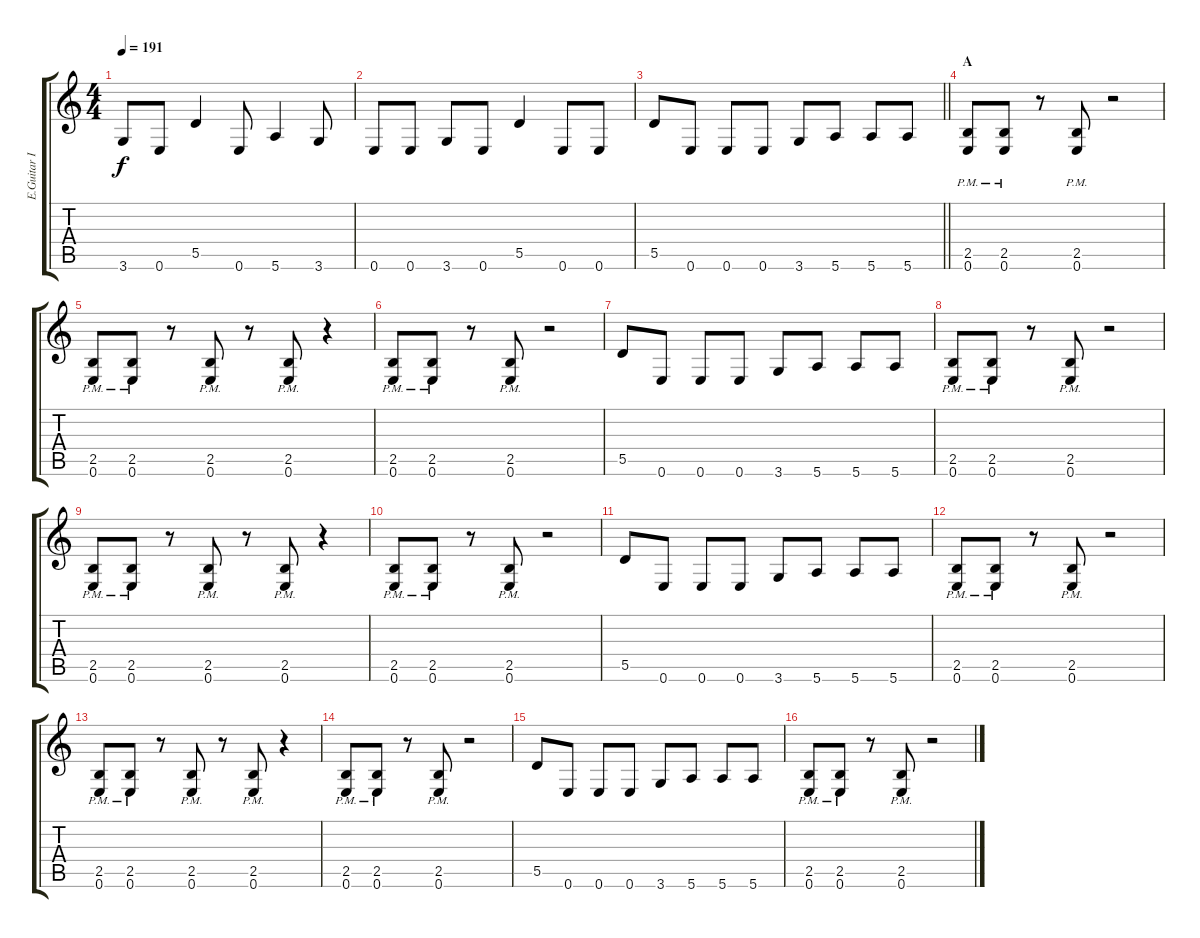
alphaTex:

\track ("E.Guitar II" "E.Guitar I") {instrument distortionguitar}
\staff {score tabs}
\tuning (E4 B3 G3 D3 A2 E2) {hide}
\ts (4 4)
\tempo 191
\clef g2
\ks c
3.6.8{dy f} 0.6.8 5.5.4 0.6.8 5.6.4 3.6.8 |
0.6.8 0.6.8 3.6.8 0.6.8 5.5.4 0.6.8 0.6.8 |
\barLineRight lightlight
5.5.8 0.6.8 0.6.8 0.6.8 3.6.8 5.6.8 5.6.8 5.6.8 |
\section ("" "A")
(2.5{pm} 0.6{pm}).8 (2.5{pm} 0.6{pm}).8 r.8 (2.5{pm} 0.6{pm}).8 r.2 |
(2.5{pm} 0.6{pm}).8 (2.5{pm} 0.6{pm}).8 r.8 (2.5{pm} 0.6{pm}).8 r.8 (2.5{pm} 0.6{pm}).8 r.4 |
(2.5{pm} 0.6{pm}).8 (2.5{pm} 0.6{pm}).8 r.8 (2.5{pm} 0.6{pm}).8 r.2 |
5.5.8 0.6.8 0.6.8 0.6.8 3.6.8 5.6.8 5.6.8 5.6.8 |
(2.5{pm} 0.6{pm}).8 (2.5{pm} 0.6{pm}).8 r.8 (2.5{pm} 0.6{pm}).8 r.2 |
(2.5{pm} 0.6{pm}).8 (2.5{pm} 0.6{pm}).8 r.8 (2.5{pm} 0.6{pm}).8 r.8 (2.5{pm} 0.6{pm}).8 r.4 |
(2.5{pm} 0.6{pm}).8 (2.5{pm} 0.6{pm}).8 r.8 (2.5{pm} 0.6{pm}).8 r.2 |
5.5.8 0.6.8 0.6.8 0.6.8 3.6.8 5.6.8 5.6.8 5.6.8 |
(2.5{pm} 0.6{pm}).8 (2.5{pm} 0.6{pm}).8 r.8 (2.5{pm} 0.6{pm}).8 r.2 |
(2.5{pm} 0.6{pm}).8 (2.5{pm} 0.6{pm}).8 r.8 (2.5{pm} 0.6{pm}).8 r.8 (2.5{pm} 0.6{pm}).8 r.4 |
(2.5{pm} 0.6{pm}).8 (2.5{pm} 0.6{pm}).8 r.8 (2.5{pm} 0.6{pm}).8 r.2 |
5.5.8 0.6.8 0.6.8 0.6.8 3.6.8 5.6.8 5.6.8 5.6.8 |
(2.5{pm} 0.6{pm}).8 (2.5{pm} 0.6{pm}).8 r.8 (2.5{pm} 0.6{pm}).8 r.2
